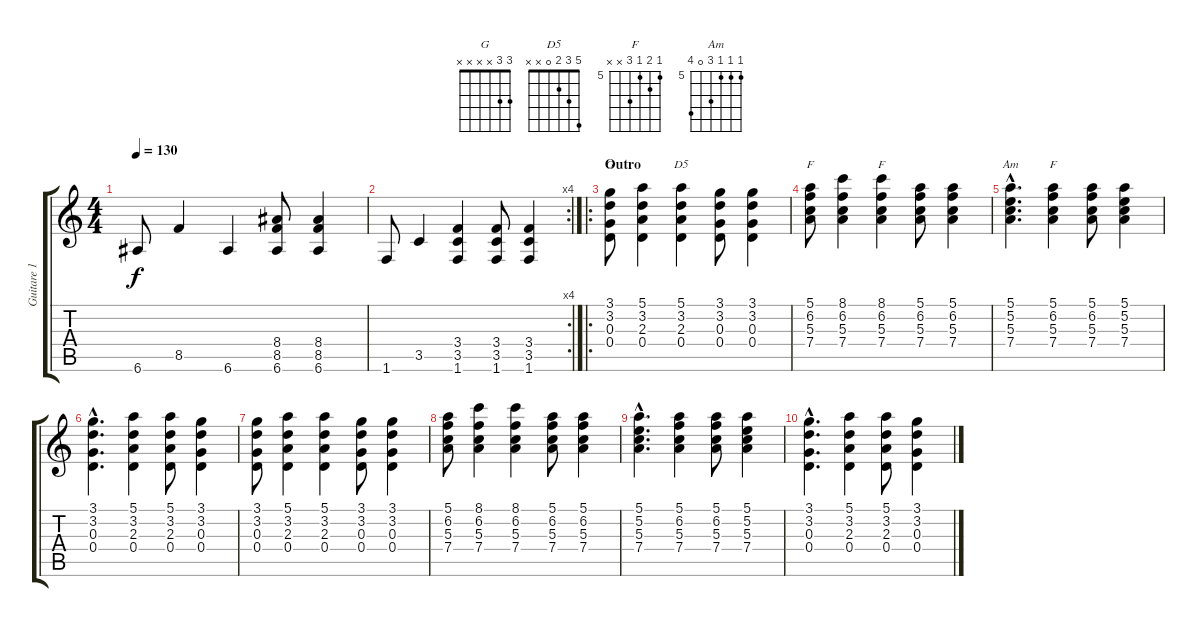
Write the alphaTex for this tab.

\track ("Guitare 1" "Guitare 1") {instrument electricguitarjazz}
\staff {score tabs}
\tuning (E4 B3 G3 D3 A2 E2) {hide}
\chord ("G" 3 3 x x x x)
\chord ("D5" 5 3 2 0 x x)
\chord ("F" 5 6 5 x x x) {firstfret 5}
\chord ("F" 8 6 5 x x x) {firstfret 5}
\chord ("Am" 5 5 5 7 0 8) {firstfret 5}
\chord ("F" 5 6 5 7 x x) {firstfret 5}
\ts (4 4)
\tempo 130
\clef g2
\ks c
6.6.8{dy f} 8.5.4 6.6.4 (8.4 8.5 6.6).8 (8.4 8.5 6.6).4 |
\rc 4
1.6.8 3.5.4 (3.4 3.5 1.6).4 (3.4 3.5 1.6).8 (3.4 3.5 1.6).4 |
\ro
\section ("" "Outro")
(3.1 3.2 0.3 0.4).8{ch "G"} (5.1 3.2 2.3 0.4).4 (5.1 3.2 2.3 0.4).4{ch "D5"} (3.1 3.2 0.3 0.4).8 (3.1 3.2 0.3 0.4).4 |
(5.1 6.2 5.3 7.4).8{ch "F"} (8.1 6.2 5.3 7.4).4 (8.1 6.2 5.3 7.4).4{ch "F"} (5.1 6.2 5.3 7.4).8 (5.1 6.2 5.3 7.4).4 |
(5.1{hac} 5.2{hac} 5.3 7.4{hac}).4{d ch "Am"} (5.1 6.2 5.3 7.4).4{ch "F"} (5.1 6.2 5.3 7.4).8 (5.1 5.2 5.3 7.4).4 |
(3.1{hac} 3.2{hac} 0.3{hac} 0.4{hac}).4{d} (5.1 3.2 2.3 0.4).4 (5.1 3.2 2.3 0.4).8 (3.1 3.2 0.3 0.4).4 |
(3.1 3.2 0.3 0.4).8 (5.1 3.2 2.3 0.4).4 (5.1 3.2 2.3 0.4).4 (3.1 3.2 0.3 0.4).8 (3.1 3.2 0.3 0.4).4 |
(5.1 6.2 5.3 7.4).8 (8.1 6.2 5.3 7.4).4 (8.1 6.2 5.3 7.4).4 (5.1 6.2 5.3 7.4).8 (5.1 6.2 5.3 7.4).4 |
(5.1{hac} 5.2{hac} 5.3 7.4{hac}).4{d} (5.1 6.2 5.3 7.4).4 (5.1 6.2 5.3 7.4).8 (5.1 5.2 5.3 7.4).4 |
(3.1{hac} 3.2{hac} 0.3{hac} 0.4{hac}).4{d} (5.1 3.2 2.3 0.4).4 (5.1 3.2 2.3 0.4).8 (3.1 3.2 0.3 0.4).4
